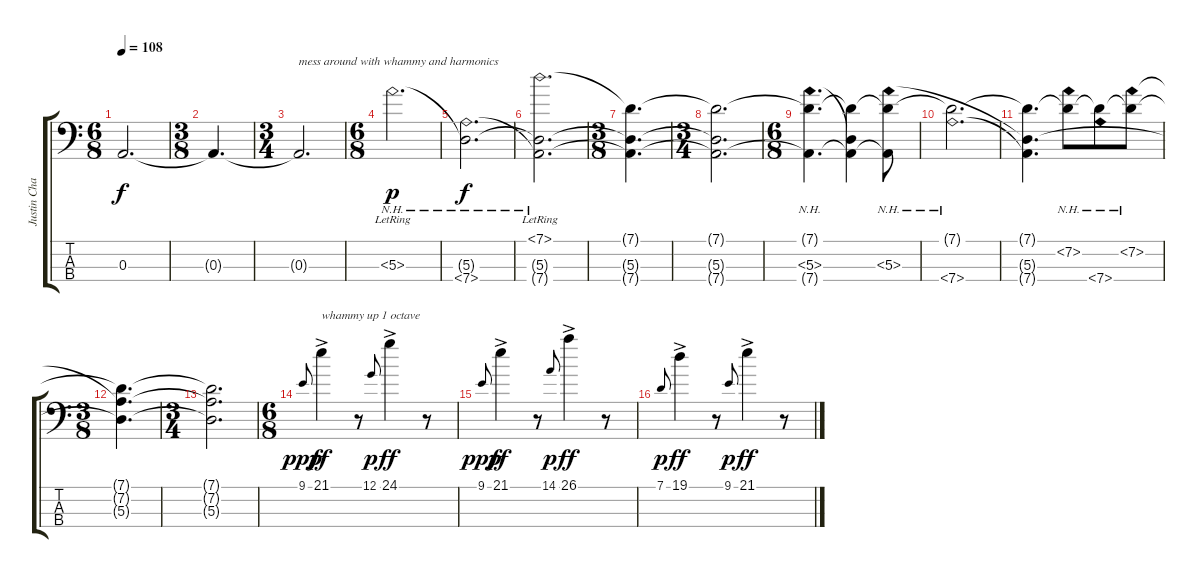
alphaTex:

\track ("Justin Chancellor" "Justin Cha") {instrument electricbasspick}
\staff {score tabs}
\tuning (G2 D2 A1 D1) {hide}
\ts (6 8)
\tempo 108
\clef f4
\ks c
0.3{t}.2{d dy f} |
\ts (3 8)
0.3{t}.4{d} |
\ts (3 4)
0.3{t}.2{d txt "mess around with whammy and harmonics"} |
\ts (6 8)
5.3{nh lr}.2{d dy p instrument electricbasspick} |
(5.3{t} 7.4{nh}).2{d dy f} |
(7.1{nh lr} 5.3{t} 7.4{t}).2{d} |
\ts (3 8)
(7.1{t} 5.3{t} 7.4{t}).4{d} |
\ts (3 4)
(7.1{t} 5.3{t} 7.4{t}).2{d} |
\ts (6 8)
(7.1{t} 5.3{nh} 7.4{t}).4{d} (7.1{t} 5.3{t} 7.4{t}).4 (7.1{t} 5.3{nh} 7.4{t}).8 |
(7.1{t} 7.4{nh}).2{d} |
(7.1{t} 5.3{t} 7.4{t}).4{d} (7.1{t} 7.2{nh}).8 (7.1{t} 7.4{nh}).8 (7.1{t} 7.2{nh}).8 |
\ts (3 8)
(7.1{t} 7.2{t} 5.3{t}).4{d} |
\ts (3 4)
(7.1{t} 7.2{t} 5.3{t}).2{d} |
\ts (6 8)
9.1.8{gr onbeat dy ppp} 21.1{ac}.4{txt "whammy up 1 octave" dy ff} r.8 12.1.8{gr onbeat dy p} 24.1{ac}.4{dy ff} r.8 |
9.1.8{gr onbeat dy ppp} 21.1{ac}.4{dy ff} r.8 14.1.8{gr onbeat dy p} 26.1{ac}.4{dy ff} r.8 |
7.1.8{gr onbeat dy p} 19.1{ac}.4{dy ff} r.8 9.1.8{gr onbeat dy p} 21.1{ac}.4{dy ff} r.8
